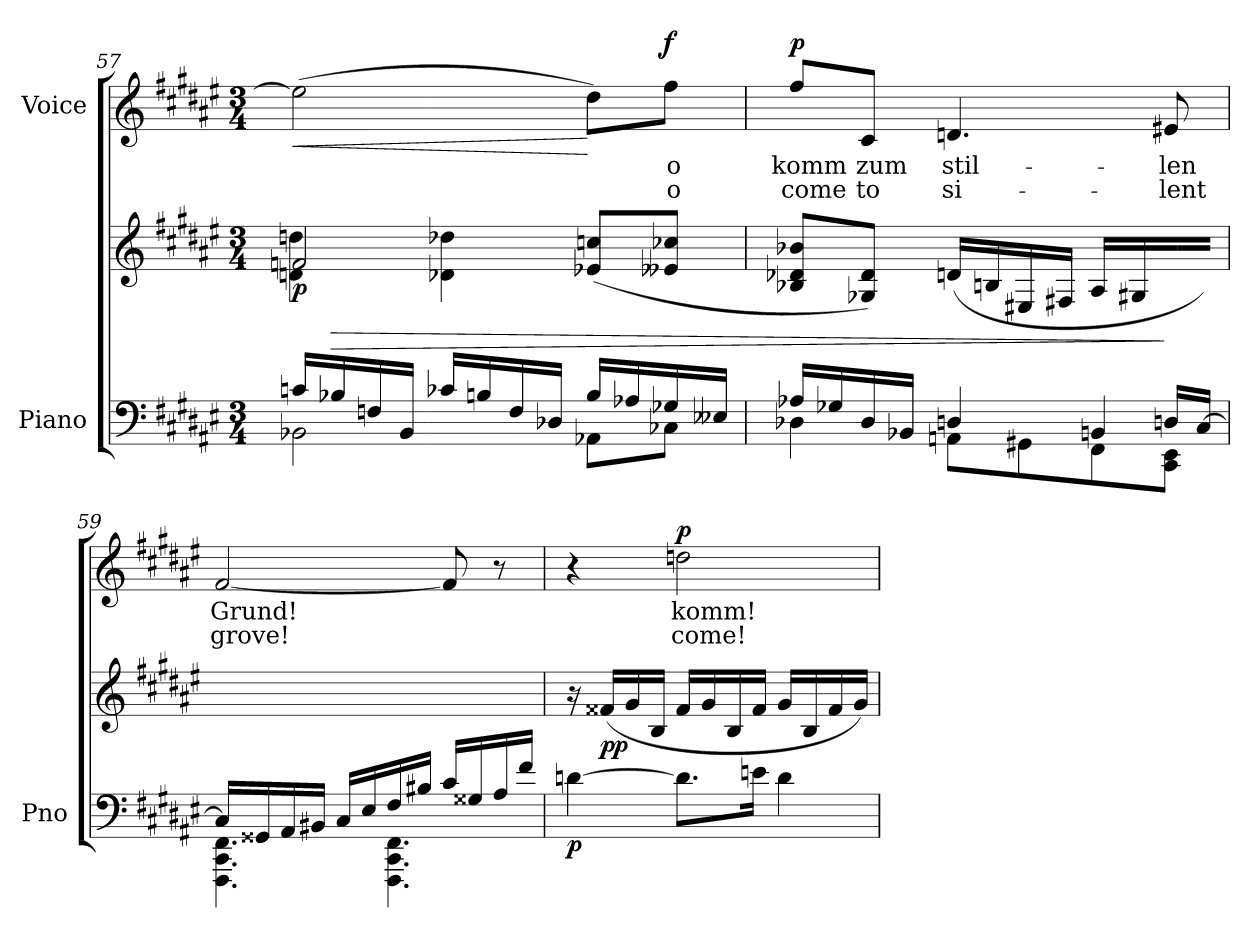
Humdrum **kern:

**kern	**kern	**dynam	**kern	**text	**text	**dynam
*part2	*part2	*part2	*part1	*part1	*part1	*part1
*staff3	*staff2	*staff2/3	*staff1	*staff1	*staff1	*staff1
*I"Piano	*	*	*I"Voice	*	*	*
*I'Pno	*	*	*	*	*	*
!!LO:PB:g=z
*clefF4	*clefG2	*	*clefG2	*	*	*
*k[f#c#g#d#a#e#]	*k[f#c#g#d#a#e#]	*	*k[f#c#g#d#a#e#]	*	*	*
*M3/4	*M3/4	*	*M3/4	*	*	*
=57	=57	=57	=57	=57	=57	=57
*^	*^	*	*	*	*	*
*	*	*	*^	*	*	*	*	*
!	!	!	!	!	!LO:DY:b	!	!	!	!LO:HP:b
16cn/LL	2BB-X\	2fn/	4dn\ 4ddn\	16rddyy	p	(>2ee#\]	.	.	<
!	!	!	!	!	!LO:HP:b	!	!	!	!
16B-X/	.	.	.	16ryy	>	.	.	.	.
16Fn/	.	.	.	8rddyy	.	.	.	.	.
16BB-/JJ	.	.	.	.	.	.	.	.	.
16c-X/LL	.	.	4d-X\ 4dd-X\	8rddyy	.	.	.	.	.
16Bn/	.	.	.	.	.	.	.	.	.
16F/	.	.	.	16ryy	.	.	.	.	.
16D-X/JJ	.	.	.	16ryy	.	.	.	.	.
16B/LL	8AA-X\L	4ryy	(>8e-X/ 8ccn/L	4rddyy	.	8dd#\L)	.	.	[
16A-X/	.	.	.	.	.	.	.	.	.
!	!	!	!	!	!	!	!LO:LY:b	!LO:LY:b	!LO:DY:a
16G-X/	8C-X\J	.	8e--X/ 8cc-X/J	.	.	8ff#\J	o	o	f
16E--X/JJ	.	.	.	.	.	.	.	.	.
*	*	*v	*v	*v	*	*	*	*	*
=58	=58	=58	=58	=58	=58	=58	=58
*	*^	*	*	*	*	*	*
!	!	!	!	!	!	!LO:LY:b	!LO:LY:b	!LO:DY:a
16A-X/LL	4D-X\	2rFyy	8B-X/ 8d-X/ 8b-X/L	.	8ff#/L	komm	come	p
16G-X/	.	.	.	.	.	.	.	.
!	!	!	!	!	!	!LO:LY:b	!LO:LY:b	!
16D-/	.	.	8G-X/ 8d-/J)	.	8c#/J	zum	to	.
16BB-X/JJ	.	.	.	.	.	.	.	.
!	!	!	!	!	!	!LO:LY:b	!LO:LY:b	!
4Dn/	8AAn\L	.	(>16dn/LL	.	4.dn/	stil-	si-	.
.	.	.	16Bn/	.	.	.	.	.
.	8GG#X\	.	16E#X/	.	.	.	.	.
.	.	.	16F#X/JJ	.	.	.	.	.
4BBn/	8FF#\	8ryy	16A#/LL	.	.	.	.	.
.	.	.	16G#X/	.	.	.	.	.
!	!	!	!	!	!	!LO:LY:b	!LO:LY:b	!
.	8CC#\ 8EE#\J	16Dn/LL	16d/yy	]	8e#X/	-len	-lent	.
.	.	[16C#/JJ	16c#/JJyy)	.	.	.	.	.
!!LO:LB:g=z
=59	=59	=59	=59	=59	=59	=59	=59	=59
!	!	!	!	!	!	!LO:LY:b	!LO:LY:b	!
*	*v	*v	*	*	*	*	*	*
16C#/LL]	4.FFF#\ 4.CC#\ 4.FF#\	2.ryy	.	[2f#/	Grund!	grove!	.
16GG##X/	.	.	.	.	.	.	.
16AA#/	.	.	.	.	.	.	.
16BB#X/JJ	.	.	.	.	.	.	.
16C#/LL	.	.	.	.	.	.	.
16E#/	.	.	.	.	.	.	.
16F#/	4.FFF#\ 4.CC#\ 4.FF#\	.	.	.	.	.	.
16B#X/JJ	.	.	.	.	.	.	.
16c#/LL	.	.	.	8f#/]	.	.	.
16G##X/	.	.	.	.	.	.	.
16A#/	.	.	.	8r	.	.	.
16f#/JJ	.	.	.	.	.	.	.
*v	*v	*	*	*	*	*	*
=60	=60	=60	=60	=60	=60	=60
!	!	!LO:DY:b=2	!	!	!	!
[4dn\	16r	p	4r	.	.	.
!	!	!LO:DY:b	!	!	!	!
.	(>16f##X/LL	pp	.	.	.	.
.	16g#/	.	.	.	.	.
.	16B/JJ	.	.	.	.	.
!	!	!	!	!LO:LY:b	!LO:LY:b	!LO:DY:a
8.d\L]	16f##/LL	.	2ddn\	komm!	come!	p
.	16g#/	.	.	.	.	.
.	16B/	.	.	.	.	.
16en\Jk	16f##/JJ	.	.	.	.	.
4d\	16g#/LL	.	.	.	.	.
.	16B/	.	.	.	.	.
.	16f##/	.	.	.	.	.
.	16g#/JJ)	.	.	.	.	.
=	=	=	=	=	=	=
*-	*-	*-	*-	*-	*-	*-
